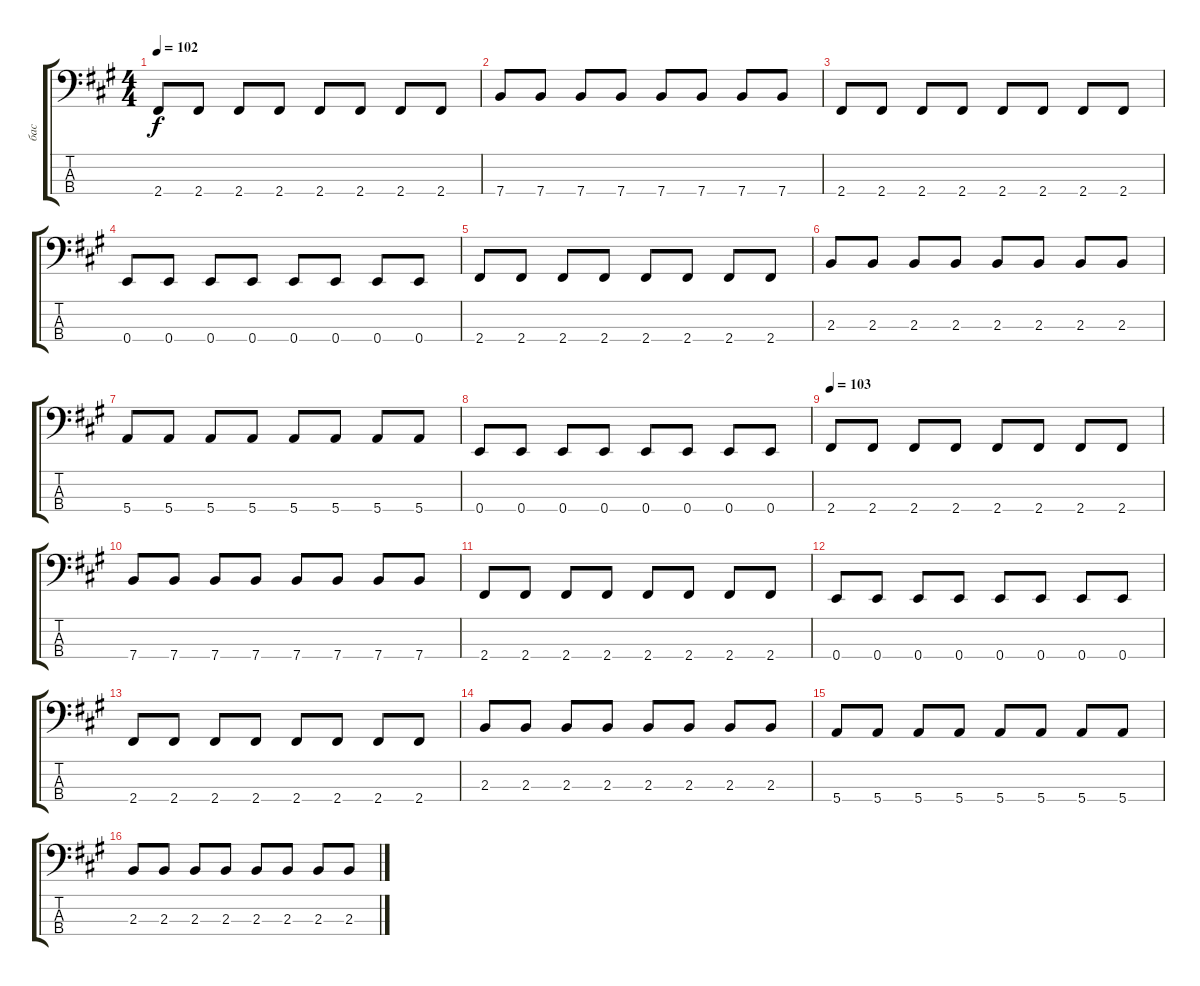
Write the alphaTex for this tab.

\track ("бас" "бас") {instrument electricbassfinger}
\staff {score tabs}
\tuning (G2 D2 A1 E1) {hide}
\ts (4 4)
\tempo 102
\clef f4
\ks f#minor
2.4.8{dy f} 2.4.8 2.4.8 2.4.8 2.4.8 2.4.8 2.4.8 2.4.8 |
7.4.8 7.4.8 7.4.8 7.4.8 7.4.8 7.4.8 7.4.8 7.4.8 |
2.4.8 2.4.8 2.4.8 2.4.8 2.4.8 2.4.8 2.4.8 2.4.8 |
0.4.8 0.4.8 0.4.8 0.4.8 0.4.8 0.4.8 0.4.8 0.4.8 |
2.4.8 2.4.8 2.4.8 2.4.8 2.4.8 2.4.8 2.4.8 2.4.8 |
2.3.8 2.3.8 2.3.8 2.3.8 2.3.8 2.3.8 2.3.8 2.3.8 |
5.4.8 5.4.8 5.4.8 5.4.8 5.4.8 5.4.8 5.4.8 5.4.8 |
0.4.8 0.4.8 0.4.8 0.4.8 0.4.8 0.4.8 0.4.8 0.4.8 |
\tempo 103
2.4.8 2.4.8 2.4.8 2.4.8 2.4.8 2.4.8 2.4.8 2.4.8 |
7.4.8 7.4.8 7.4.8 7.4.8 7.4.8 7.4.8 7.4.8 7.4.8 |
2.4.8 2.4.8 2.4.8 2.4.8 2.4.8 2.4.8 2.4.8 2.4.8 |
0.4.8 0.4.8 0.4.8 0.4.8 0.4.8 0.4.8 0.4.8 0.4.8 |
2.4.8 2.4.8 2.4.8 2.4.8 2.4.8 2.4.8 2.4.8 2.4.8 |
2.3.8 2.3.8 2.3.8 2.3.8 2.3.8 2.3.8 2.3.8 2.3.8 |
5.4.8 5.4.8 5.4.8 5.4.8 5.4.8 5.4.8 5.4.8 5.4.8 |
2.3.8 2.3.8 2.3.8 2.3.8 2.3.8 2.3.8 2.3.8 2.3.8
